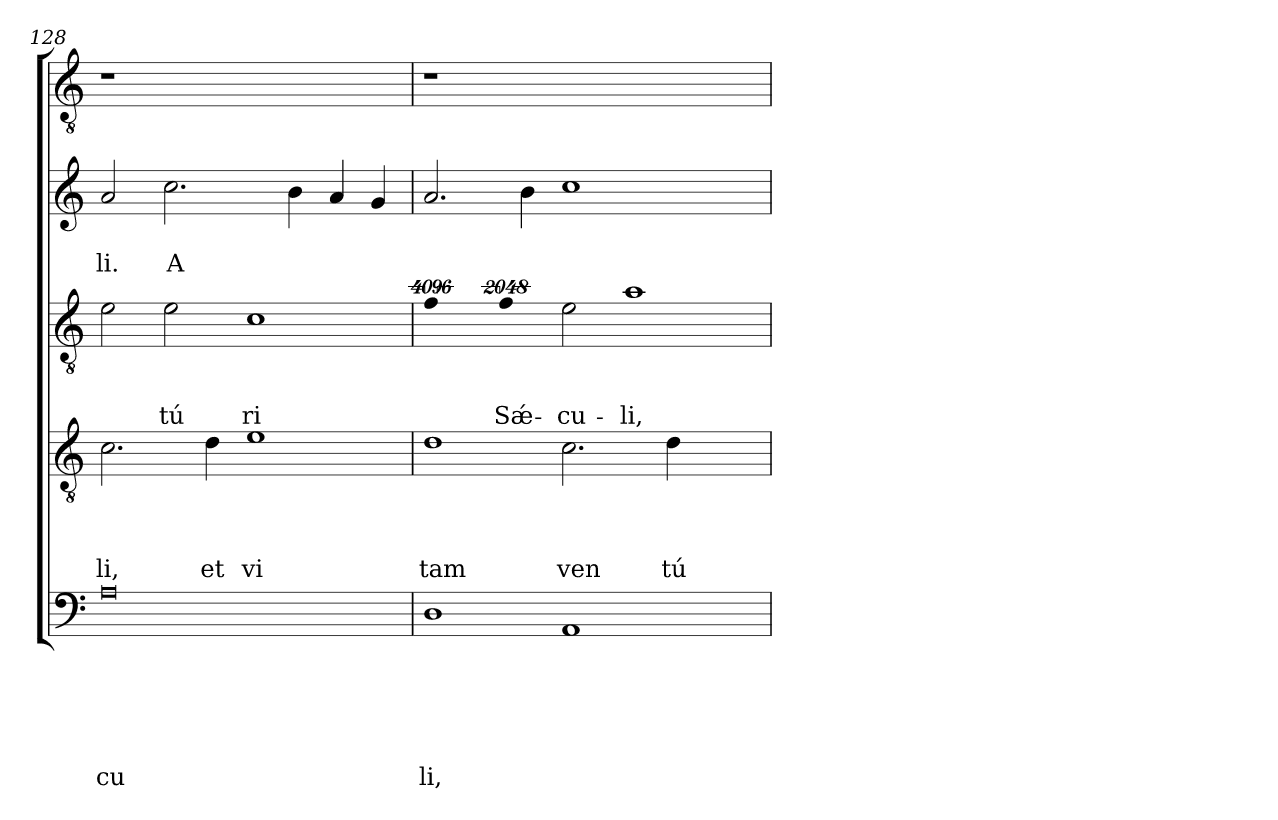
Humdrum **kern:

**kern	**text	**text	**text	**text	**text	**text	**kern	**text	**text	**text	**text	**kern	**text	**text	**text	**kern	**text	**text	**kern
*part5	*part5	*part5	*part5	*part5	*part5	*part5	*part4	*part4	*part4	*part4	*part4	*part3	*part3	*part3	*part3	*part2	*part2	*part2	*part1
*staff5	*staff5	*staff5	*staff5	*staff5	*staff5	*staff5	*staff4	*staff4	*staff4	*staff4	*staff4	*staff3	*staff3	*staff3	*staff3	*staff2	*staff2	*staff2	*staff1
!!LO:LB:g=z
*clefF4	*	*	*	*	*	*	*clefGv2	*	*	*	*	*clefGv2	*	*	*	*clefG2	*	*	*clefGv2
*k[]	*	*	*	*	*	*	*k[]	*	*	*	*	*k[]	*	*	*	*k[]	*	*	*k[]
*C:	*	*	*	*	*	*	*C:	*	*	*	*	*C:	*	*	*	*C:	*	*	*C:
=128	=128	=128	=128	=128	=128	=128	=128	=128	=128	=128	=128	=128	=128	=128	=128	=128	=128	=128	=128
!	!	!	!	!	!	!LO:LY:b	!	!	!	!	!LO:LY:b	!	!	!	!	!	!	!LO:LY:b	!
0A	.	.	.	.	.	cu	2.c\	.	.	.	li,	2e\	.	.	.	2a/	.	-li.	1r
!	!	!	!	!	!	!	!	!	!	!	!	!	!	!	!LO:LY:b	!	!	!LO:LY:b	!
.	.	.	.	.	.	.	.	.	.	.	.	2e\	.	.	tú	2.cc\	.	A	.
!	!	!	!	!	!	!	!	!	!	!	!LO:LY:b	!	!	!	!	!	!	!	!
.	.	.	.	.	.	.	4d\	.	.	.	et	.	.	.	.	.	.	.	.
!	!	!	!	!	!	!	!	!	!	!	!LO:LY:b	!	!	!	!LO:LY:b	!	!	!	!
.	.	.	.	.	.	.	1e	.	.	.	vi	1c	.	.	ri	.	.	.	1ryy
.	.	.	.	.	.	.	.	.	.	.	.	.	.	.	.	4b\	.	.	.
.	.	.	.	.	.	.	.	.	.	.	.	.	.	.	.	4a/	.	.	.
.	.	.	.	.	.	.	.	.	.	.	.	.	.	.	.	4g/	.	.	.
=129	=129	=129	=129	=129	=129	=129	=129	=129	=129	=129	=129	=129	=129	=129	=129	=129	=129	=129	=129
!	!	!	!	!	!	!LO:LY:b	!	!	!	!	!LO:LY:b	!LO:N:vis=1	!	!	!	!	!	!	!
1D	.	.	.	.	.	li,	1d	.	.	.	tam	4096%2731f	.	.	.	2.a/	.	.	1r
!	!	!	!	!	!	!	!	!	!	!	!	!LO:N:vis=2	!	!	!LO:LY:b	!	!	!	!
.	.	.	.	.	.	.	.	.	.	.	.	4096%1365f\	.	.	Sǽ-	.	.	.	.
.	.	.	.	.	.	.	.	.	.	.	.	.	.	.	.	4b\	.	.	.
!	!	!	!	!	!	!	!	!	!	!	!LO:LY:b	!	!	!	!LO:LY:b	!	!	!	!
1AA	.	.	.	.	.	.	2.c\	.	.	.	ven	2e\	.	.	-cu-	1cc	.	.	1.ryy
!	!	!	!	!	!	!	!	!	!	!	!	!	!	!	!LO:LY:b	!	!	!	!
.	.	.	.	.	.	.	.	.	.	.	.	1a	.	.	-li,	.	.	.	.
!	!	!	!	!	!	!	!	!	!	!	!LO:LY:b	!	!	!	!	!	!	!	!
.	.	.	.	.	.	.	4d\	.	.	.	tú	.	.	.	.	.	.	.	.
2ryy	.	.	.	.	.	.	2ryy	.	.	.	.	.	.	.	.	2ryy	.	.	.
=	=	=	=	=	=	=	=	=	=	=	=	=	=	=	=	=	=	=	=
*-	*-	*-	*-	*-	*-	*-	*-	*-	*-	*-	*-	*-	*-	*-	*-	*-	*-	*-	*-
